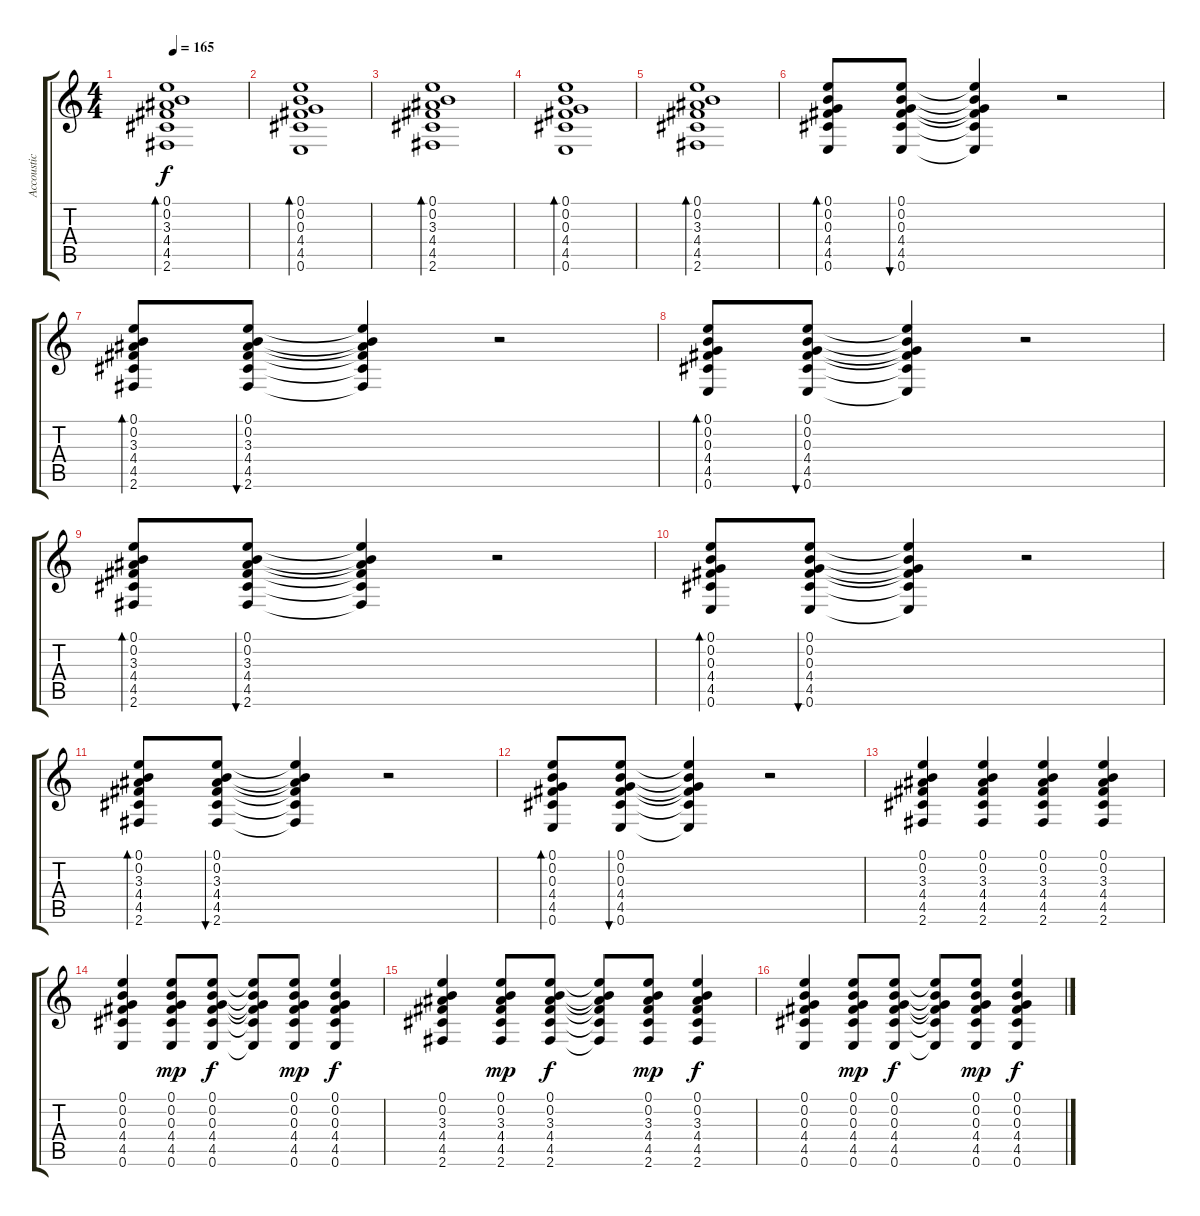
\track ("Accoustic Guitar" "Accoustic ") {instrument acousticguitarsteel}
\staff {score tabs}
\tuning (E4 B3 G3 D3 A2 E2) {hide}
\ts (4 4)
\tempo 165
\clef g2
\ks c
(0.1 0.2 3.3 4.4 4.5 2.6).1{bd 120 dy f} |
(0.1 0.2 0.3 4.4 4.5 0.6).1{bd 120} |
(0.1 0.2 3.3 4.4 4.5 2.6).1{bd 120} |
(0.1 0.2 0.3 4.4 4.5 0.6).1{bd 120} |
(0.1 0.2 3.3 4.4 4.5 2.6).1{bd 120} |
(0.1 0.2 0.3 4.4 4.5 0.6).8{bd 120} (0.1 0.2 0.3 4.4 4.5 0.6).8{bu 120} (0.1{t} 0.2{t} 0.3{t} 4.4{t} 4.5{t} 0.6{t}).4 r.2 |
(0.1 0.2 3.3 4.4 4.5 2.6).8{bd 120} (0.1 0.2 3.3 4.4 4.5 2.6).8{bu 120} (0.1{t} 0.2{t} 3.3{t} 4.4{t} 4.5{t} 2.6{t}).4 r.2 |
(0.1 0.2 0.3 4.4 4.5 0.6).8{bd 120} (0.1 0.2 0.3 4.4 4.5 0.6).8{bu 120} (0.1{t} 0.2{t} 0.3{t} 4.4{t} 4.5{t} 0.6{t}).4 r.2 |
(0.1 0.2 3.3 4.4 4.5 2.6).8{bd 120} (0.1 0.2 3.3 4.4 4.5 2.6).8{bu 120} (0.1{t} 0.2{t} 3.3{t} 4.4{t} 4.5{t} 2.6{t}).4 r.2 |
(0.1 0.2 0.3 4.4 4.5 0.6).8{bd 120} (0.1 0.2 0.3 4.4 4.5 0.6).8{bu 120} (0.1{t} 0.2{t} 0.3{t} 4.4{t} 4.5{t} 0.6{t}).4 r.2 |
(0.1 0.2 3.3 4.4 4.5 2.6).8{bd 120} (0.1 0.2 3.3 4.4 4.5 2.6).8{bu 120} (0.1{t} 0.2{t} 3.3{t} 4.4{t} 4.5{t} 2.6{t}).4 r.2 |
(0.1 0.2 0.3 4.4 4.5 0.6).8{bd 120} (0.1 0.2 0.3 4.4 4.5 0.6).8{bu 120} (0.1{t} 0.2{t} 0.3{t} 4.4{t} 4.5{t} 0.6{t}).4 r.2 |
(0.1 0.2 3.3 4.4 4.5 2.6).4 (0.1 0.2 3.3 4.4 4.5 2.6).4 (0.1 0.2 3.3 4.4 4.5 2.6).4 (0.1 0.2 3.3 4.4 4.5 2.6).4 |
(0.1 0.2 0.3 4.4 4.5 0.6).4 (0.1 0.2 0.3 4.4 4.5 0.6).8{dy mp} (0.1 0.2 0.3 4.4 4.5 0.6).8{dy f} (0.1{t} 0.2{t} 0.3{t} 4.4{t} 4.5{t} 0.6{t}).8 (0.1 0.2 0.3 4.4 4.5 0.6).8{dy mp} (0.1 0.2 0.3 4.4 4.5 0.6).4{dy f} |
(0.1 0.2 3.3 4.4 4.5 2.6).4 (0.1 0.2 3.3 4.4 4.5 2.6).8{dy mp} (0.1 0.2 3.3 4.4 4.5 2.6).8{dy f} (0.1{t} 0.2{t} 3.3{t} 4.4{t} 4.5{t} 2.6{t}).8 (0.1 0.2 3.3 4.4 4.5 2.6).8{dy mp} (0.1 0.2 3.3 4.4 4.5 2.6).4{dy f} |
(0.1 0.2 0.3 4.4 4.5 0.6).4 (0.1 0.2 0.3 4.4 4.5 0.6).8{dy mp} (0.1 0.2 0.3 4.4 4.5 0.6).8{dy f} (0.1{t} 0.2{t} 0.3{t} 4.4{t} 4.5{t} 0.6{t}).8 (0.1 0.2 0.3 4.4 4.5 0.6).8{dy mp} (0.1 0.2 0.3 4.4 4.5 0.6).4{dy f}
